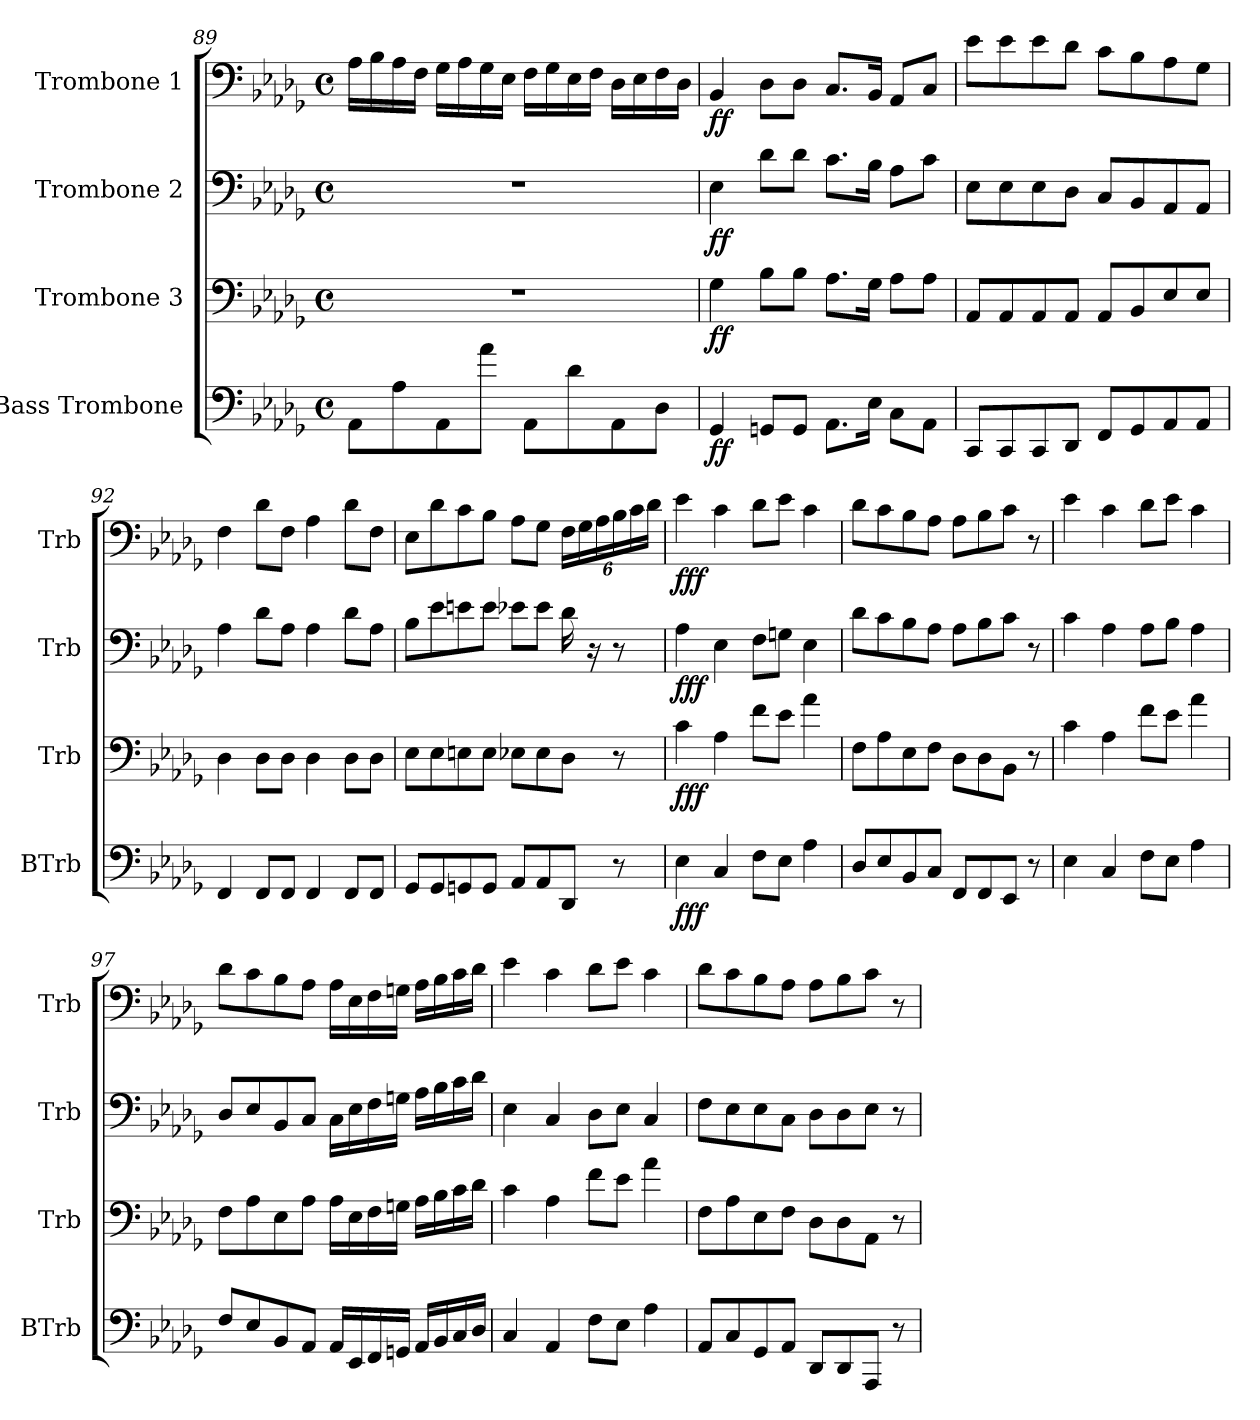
**kern	**dynam	**kern	**dynam	**kern	**dynam	**kern	**dynam
*part4	*part4	*part3	*part3	*part2	*part2	*part1	*part1
*staff4	*staff4	*staff3	*staff3	*staff2	*staff2	*staff1	*staff1
*I"Bass Trombone	*	*I"Trombone 3	*	*I"Trombone 2	*	*I"Trombone 1	*
*I'BTrb	*	*I'Trb	*	*I'Trb	*	*I'Trb	*
!!LO:LB:g=z
*clefF4	*	*clefF4	*	*clefF4	*	*clefF4	*
*k[b-e-a-d-g-]	*	*k[b-e-a-d-g-]	*	*k[b-e-a-d-g-]	*	*k[b-e-a-d-g-]	*
*D-:	*	*D-:	*	*D-:	*	*D-:	*
*M4/4	*	*M4/4	*	*M4/4	*	*M4/4	*
*met(c)	*	*met(c)	*	*met(c)	*	*met(c)	*
=89	=89	=89	=89	=89	=89	=89	=89
8AA-\L	.	1r	.	1r	.	16A-\LL	.
.	.	.	.	.	.	16B-\	.
8A-\	.	.	.	.	.	16A-\	.
.	.	.	.	.	.	16F\JJ	.
8AA-\	.	.	.	.	.	16G-\LL	.
.	.	.	.	.	.	16A-\	.
8a-\J	.	.	.	.	.	16G-\	.
.	.	.	.	.	.	16E-\JJ	.
8AA-\L	.	.	.	.	.	16F\LL	.
.	.	.	.	.	.	16G-\	.
8d-\	.	.	.	.	.	16E-\	.
.	.	.	.	.	.	16F\JJ	.
8AA-\	.	.	.	.	.	16D-\LL	.
.	.	.	.	.	.	16E-\	.
8D-\J	.	.	.	.	.	16F\	.
.	.	.	.	.	.	16D-\JJ	.
=90	=90	=90	=90	=90	=90	=90	=90
!	!LO:DY:b	!	!LO:DY:b	!	!LO:DY:b	!	!LO:DY:b
4GG-/	ff	4G-\	ff	4E-\	ff	4BB-/	ff
8GGn/L	.	8B-\L	.	8d-\L	.	8D-\L	.
8GG/J	.	8B-\J	.	8d-\J	.	8D-\J	.
8.AA-\L	.	8.A-\L	.	8.c\L	.	8.C/L	.
16E-\Jk	.	16G-\Jk	.	16B-\Jk	.	16BB-/Jk	.
8C\L	.	8A-\L	.	8A-\L	.	8AA-/L	.
8AA-\J	.	8A-\J	.	8c\J	.	8C/J	.
!!LO:PB:g=z
=91	=91	=91	=91	=91	=91	=91	=91
8CC/L	.	8AA-/L	.	8E-\L	.	8e-\L	.
8CC/	.	8AA-/	.	8E-\	.	8e-\	.
8CC/	.	8AA-/	.	8E-\	.	8e-\	.
8DD-/J	.	8AA-/J	.	8D-\J	.	8d-\J	.
8FF/L	.	8AA-/L	.	8C/L	.	8c\L	.
8GG-/	.	8BB-/	.	8BB-/	.	8B-\	.
8AA-/	.	8E-/	.	8AA-/	.	8A-\	.
8AA-/J	.	8E-/J	.	8AA-/J	.	8G-\J	.
=92	=92	=92	=92	=92	=92	=92	=92
4FF/	.	4D-\	.	4A-\	.	4F\	.
8FF/L	.	8D-\L	.	8d-\L	.	8d-\L	.
8FF/J	.	8D-\J	.	8A-\J	.	8F\J	.
4FF/	.	4D-\	.	4A-\	.	4A-\	.
8FF/L	.	8D-\L	.	8d-\L	.	8d-\L	.
8FF/J	.	8D-\J	.	8A-\J	.	8F\J	.
=93	=93	=93	=93	=93	=93	=93	=93
8GG-/L	.	8E-\L	.	8B-\L	.	8E-\L	.
8GG-/	.	8E-\	.	8e-\	.	8d-\	.
8GGn/	.	8En\	.	8en\	.	8c\	.
8GG/J	.	8E\J	.	8e\J	.	8B-\J	.
8AA-/L	.	8E-X\L	.	8e-X\L	.	8A-\L	.
8AA-/	.	8E-\	.	8e-\J	.	8G-\J	.
*	*	*	*	*	*	*Xbrackettup	*
8DD-/J	.	8D-\J	.	16d-\	.	24F\LL	.
.	.	.	.	.	.	24G-\	.
.	.	.	.	16r	.	.	.
.	.	.	.	.	.	24A-\	.
8r	.	8r	.	8r	.	24B-\	.
.	.	.	.	.	.	24c\	.
.	.	.	.	.	.	24d-\JJ	.
!!LO:PB:g=z
=94	=94	=94	=94	=94	=94	=94	=94
!	!LO:DY:b	!	!LO:DY:b	!	!LO:DY:b	!	!LO:DY:b
4E-\	fff	4c\	fff	4A-\	fff	4e-\	fff
4C/	.	4A-\	.	4E-\	.	4c\	.
8F\L	.	8f\L	.	8F\L	.	8d-\L	.
8E-\J	.	8e-\J	.	8Gn\J	.	8e-\J	.
4A-\	.	4a-\	.	4E-\	.	4c\	.
=95	=95	=95	=95	=95	=95	=95	=95
8D-/L	.	8F\L	.	8d-\L	.	8d-\L	.
8E-/	.	8A-\	.	8c\	.	8c\	.
8BB-/	.	8E-\	.	8B-\	.	8B-\	.
8C/J	.	8F\J	.	8A-\J	.	8A-\J	.
8FF/L	.	8D-\L	.	8A-\L	.	8A-\L	.
8FF/	.	8D-\	.	8B-\	.	8B-\	.
8EE-/J	.	8BB-\J	.	8c\J	.	8c\J	.
8r	.	8r	.	8r	.	8r	.
!!LO:PB:g=z
=96	=96	=96	=96	=96	=96	=96	=96
4E-\	.	4c\	.	4c\	.	4e-\	.
4C/	.	4A-\	.	4A-\	.	4c\	.
8F\L	.	8f\L	.	8A-\L	.	8d-\L	.
8E-\J	.	8e-\J	.	8B-\J	.	8e-\J	.
4A-\	.	4a-\	.	4A-\	.	4c\	.
=97	=97	=97	=97	=97	=97	=97	=97
8F/L	.	8F\L	.	8D-/L	.	8d-\L	.
8E-/	.	8A-\	.	8E-/	.	8c\	.
8BB-/	.	8E-\	.	8BB-/	.	8B-\	.
8AA-/J	.	8A-\J	.	8C/J	.	8A-\J	.
16AA-/LL	.	16A-\LL	.	16C\LL	.	16A-\LL	.
16EE-/	.	16E-\	.	16E-\	.	16E-\	.
16FF/	.	16F\	.	16F\	.	16F\	.
16GGn/JJ	.	16Gn\JJ	.	16Gn\JJ	.	16Gn\JJ	.
16AA-/LL	.	16A-\LL	.	16A-\LL	.	16A-\LL	.
16BB-/	.	16B-\	.	16B-\	.	16B-\	.
16C/	.	16c\	.	16c\	.	16c\	.
16D-/JJ	.	16d-\JJ	.	16d-\JJ	.	16d-\JJ	.
!!LO:PB:g=z
=98	=98	=98	=98	=98	=98	=98	=98
4C/	.	4c\	.	4E-\	.	4e-\	.
4AA-/	.	4A-\	.	4C/	.	4c\	.
8F\L	.	8f\L	.	8D-\L	.	8d-\L	.
8E-\J	.	8e-\J	.	8E-\J	.	8e-\J	.
4A-\	.	4a-\	.	4C/	.	4c\	.
=99	=99	=99	=99	=99	=99	=99	=99
8AA-/L	.	8F\L	.	8F\L	.	8d-\L	.
8C/	.	8A-\	.	8E-\	.	8c\	.
8GG-/	.	8E-\	.	8E-\	.	8B-\	.
8AA-/J	.	8F\J	.	8C\J	.	8A-\J	.
8DD-/L	.	8D-\L	.	8D-\L	.	8A-\L	.
8DD-/	.	8D-\	.	8D-\	.	8B-\	.
8AAA-/J	.	8AA-\J	.	8E-\J	.	8c\J	.
8r	.	8r	.	8r	.	8r	.
=	=	=	=	=	=	=	=
*-	*-	*-	*-	*-	*-	*-	*-
